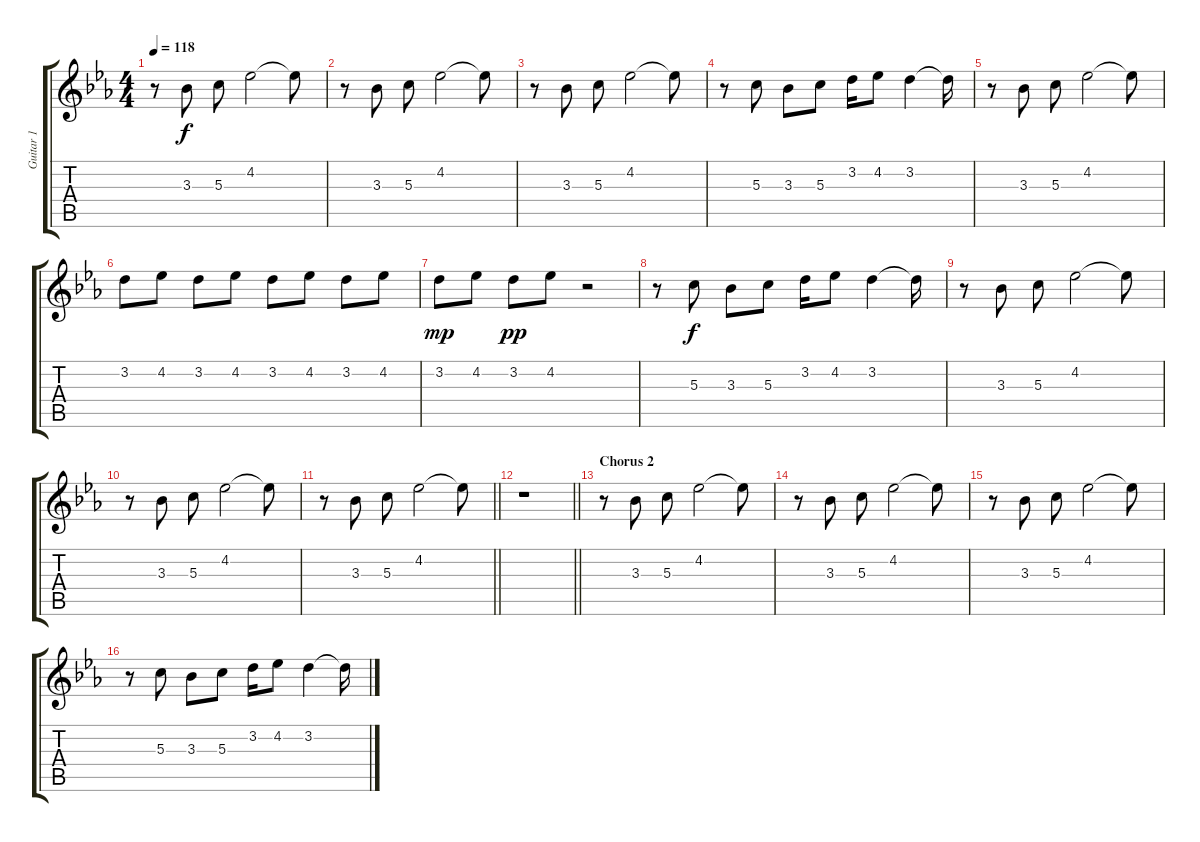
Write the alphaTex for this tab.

\track ("Guitar 1" "Guitar 1") {instrument electricguitarjazz}
\staff {score tabs}
\tuning (E4 B3 G3 D3 A2 E2) {hide}
\ts (4 4)
\tempo 118
\clef g2
\ks eb
r.8{dy f} 3.3.8 5.3.8 4.2.2 4.2{t}.8 |
r.8 3.3.8 5.3.8 4.2.2 4.2{t}.8 |
r.8 3.3.8 5.3.8 4.2.2 4.2{t}.8 |
r.8 5.3.8 3.3.8 5.3.8 3.2.16 4.2.8 3.2.4 3.2{t}.16 |
r.8 3.3.8 5.3.8 4.2.2 4.2{t}.8 |
3.2.8 4.2.8 3.2.8 4.2.8 3.2.8 4.2.8 3.2.8 4.2.8 |
3.2.8{dy mp} 4.2.8 3.2.8{dy pp} 4.2.8 r.2 |
r.8 5.3.8{dy f} 3.3.8 5.3.8 3.2.16 4.2.8 3.2.4 3.2{t}.16 |
r.8 3.3.8 5.3.8 4.2.2 4.2{t}.8 |
r.8 3.3.8 5.3.8 4.2.2 4.2{t}.8 |
\barLineRight lightlight
r.8 3.3.8 5.3.8 4.2.2 4.2{t}.8 |
\barLineRight lightlight
r.1 |
\section ("" "Chorus 2")
r.8 3.3.8 5.3.8 4.2.2 4.2{t}.8 |
r.8 3.3.8 5.3.8 4.2.2 4.2{t}.8 |
r.8 3.3.8 5.3.8 4.2.2 4.2{t}.8 |
r.8 5.3.8 3.3.8 5.3.8 3.2.16 4.2.8 3.2.4 3.2{t}.16
